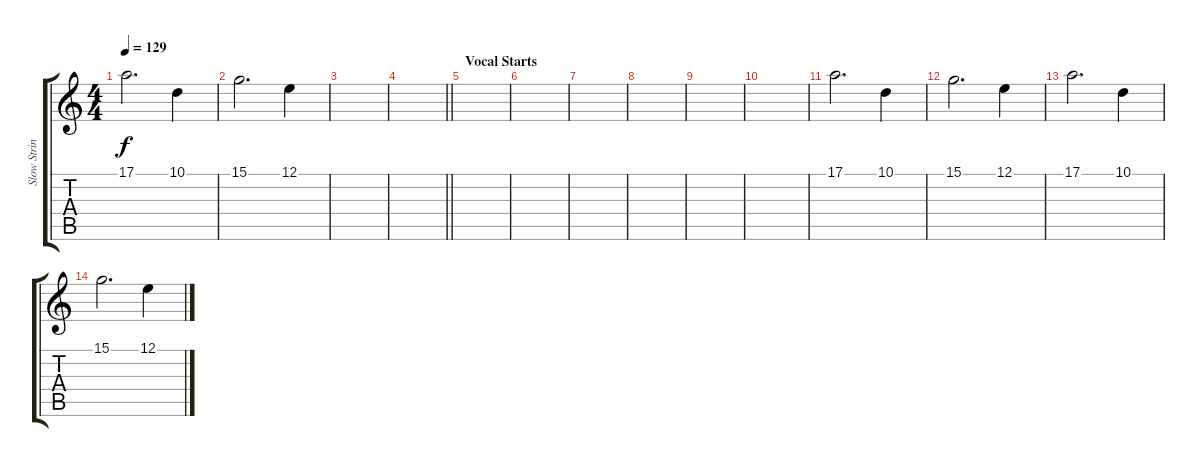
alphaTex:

\track ("Slow Strings" "Slow Strin") {instrument synthstrings1}
\staff {score tabs}
\tuning (E4 B3 G3 D3 A2 E2) {hide}
\ts (4 4)
\tempo 129
\clef g2
\ks c
17.1.2{d dy f} 10.1.4 |
15.1.2{d} 12.1.4 |
|
\barLineRight lightlight
|
\section ("" "Vocal Starts")
|
|
|
|
|
|
17.1.2{d} 10.1.4 |
15.1.2{d} 12.1.4 |
17.1.2{d} 10.1.4 |
15.1.2{d} 12.1.4
